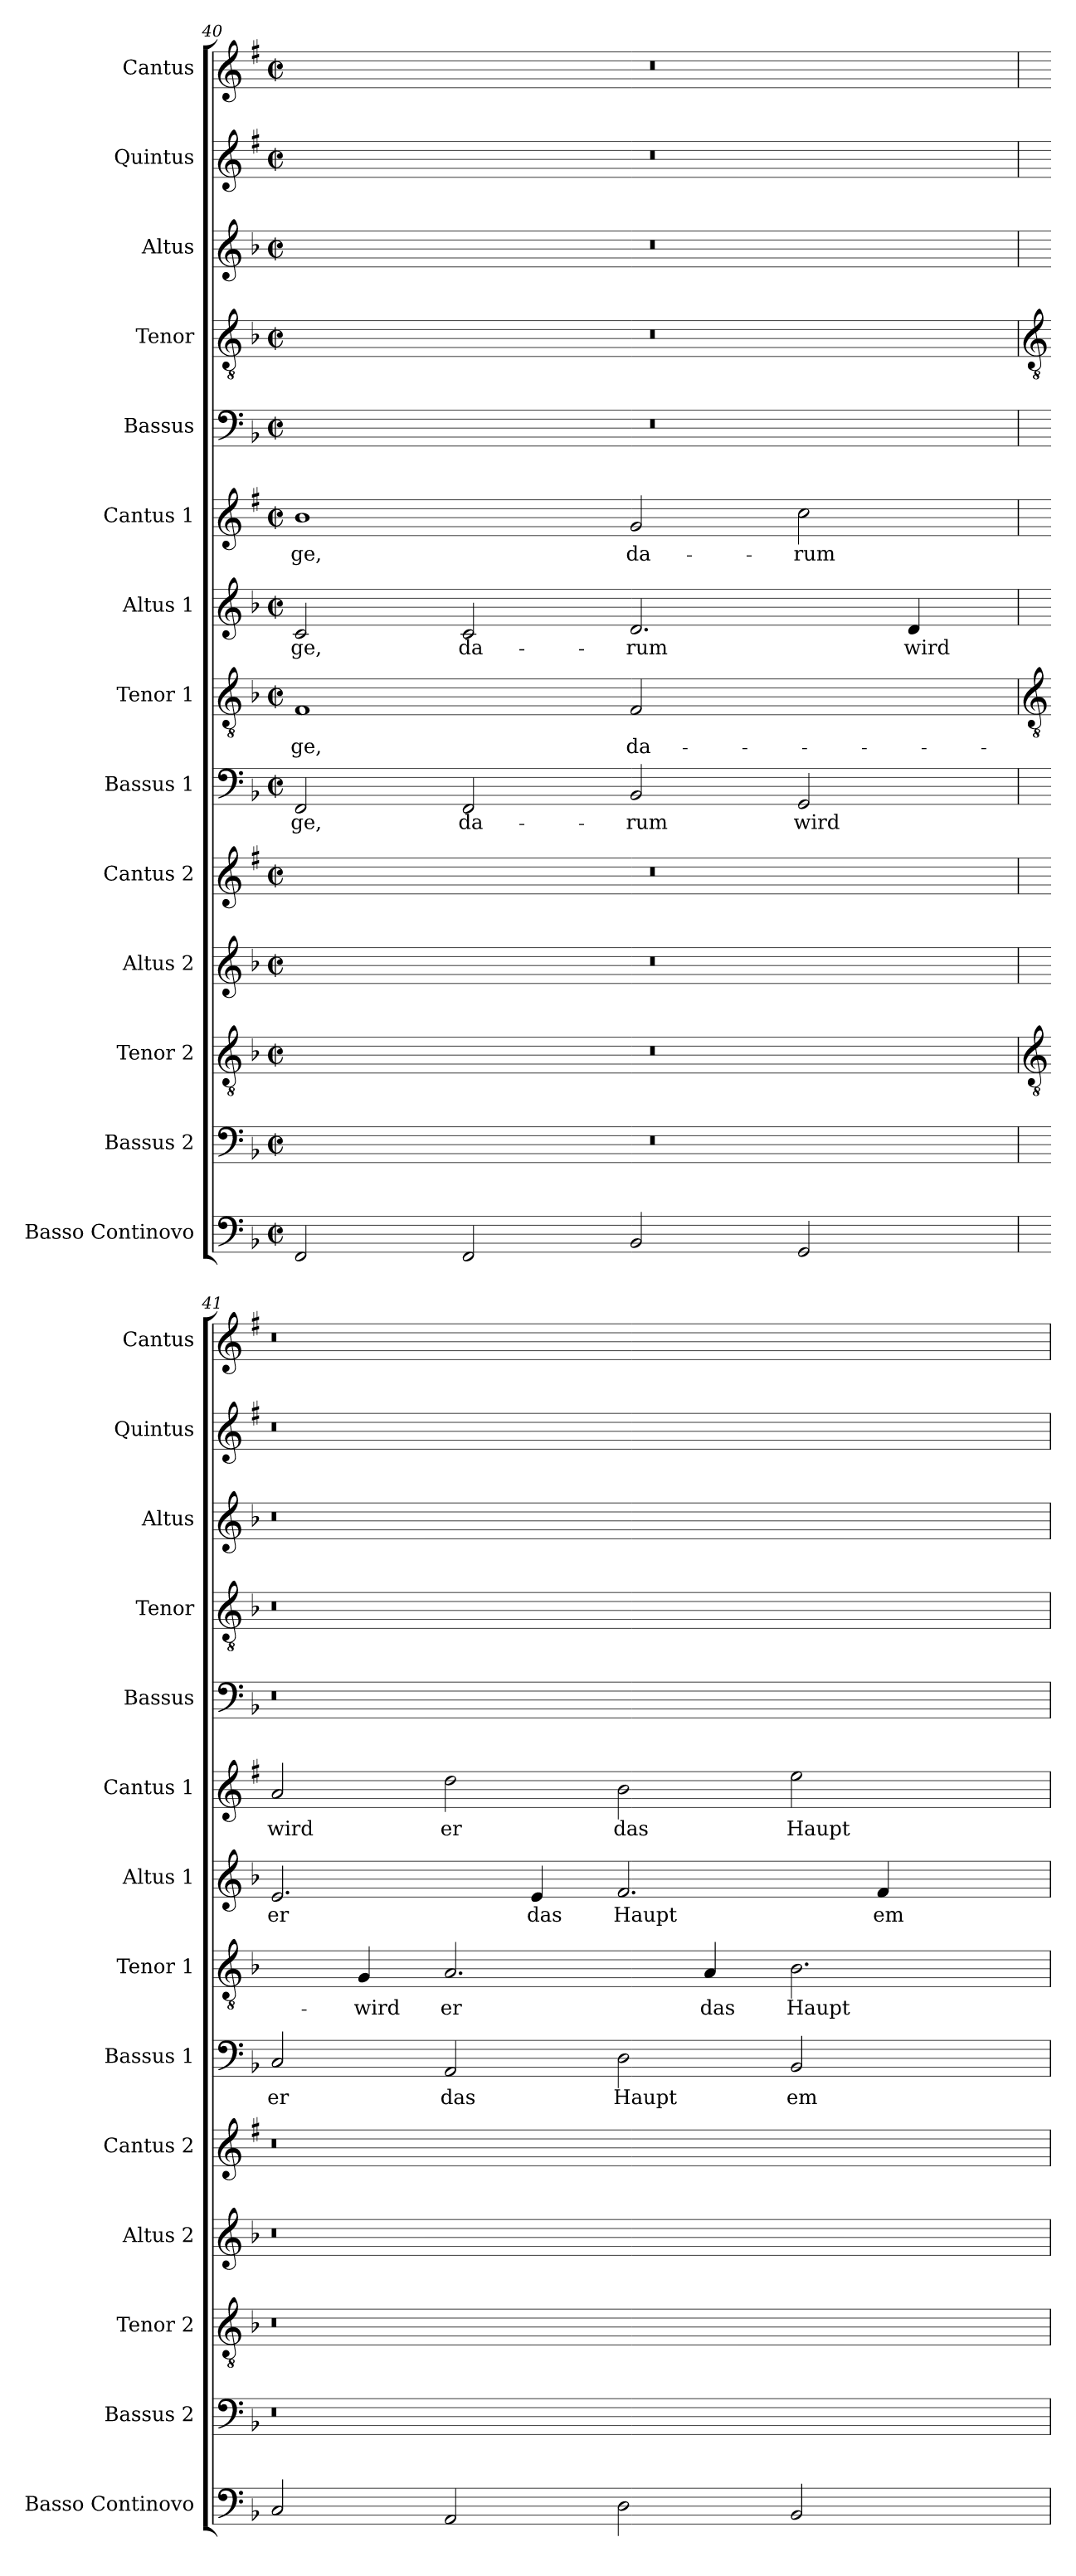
**kern	**kern	**kern	**kern	**kern	**kern	**text	**kern	**text	**kern	**text	**kern	**text	**kern	**kern	**kern	**kern	**kern
*part14	*part13	*part12	*part11	*part10	*part9	*part9	*part8	*part8	*part7	*part7	*part6	*part6	*part5	*part4	*part3	*part2	*part1
*staff14	*staff13	*staff12	*staff11	*staff10	*staff9	*staff9	*staff8	*staff8	*staff7	*staff7	*staff6	*staff6	*staff5	*staff4	*staff3	*staff2	*staff1
*I"Basso Continovo	*I"Bassus 2	*I"Tenor 2	*I"Altus 2	*I"Cantus 2	*I"Bassus 1	*	*I"Tenor 1	*	*I"Altus 1	*	*I"Cantus 1	*	*I"Bassus	*I"Tenor	*I"Altus	*I"Quintus	*I"Cantus
*I'Basso Continovo	*I'Bassus 2	*I'Tenor 2	*I'Altus 2	*I'Cantus 2	*I'Bassus 1	*	*I'Tenor 1	*	*I'Altus 1	*	*I'Cantus 1	*	*I'Bassus	*I'Tenor	*I'Altus	*I'Quintus	*I'Cantus
!!LO:LB:g=z
*clefF4	*clefF4	*clefGv2	*clefG2	*clefG2	*clefF4	*	*clefGv2	*	*clefG2	*	*clefG2	*	*clefF4	*clefGv2	*clefG2	*clefG2	*clefG2
*	*	*	*	*ITrd1c2	*	*	*	*	*	*	*ITrd1c2	*	*	*	*	*ITrd1c2	*ITrd1c2
*k[b-]	*k[b-]	*k[b-]	*k[b-]	*k[b-]	*k[b-]	*	*k[b-]	*	*k[b-]	*	*k[b-]	*	*k[b-]	*k[b-]	*k[b-]	*k[b-]	*k[b-]
*F:	*F:	*F:	*F:	*F:	*F:	*	*F:	*	*F:	*	*F:	*	*F:	*F:	*F:	*F:	*F:
*M4/2	*M4/2	*M4/2	*M4/2	*M4/2	*M4/2	*	*M4/2	*	*M4/2	*	*M4/2	*	*M4/2	*M4/2	*M4/2	*M4/2	*M4/2
*met(c|)	*met(c|)	*met(c|)	*met(c|)	*met(c|)	*met(c|)	*	*met(c|)	*	*met(c|)	*	*met(c|)	*	*met(c|)	*met(c|)	*met(c|)	*met(c|)	*met(c|)
=40	=40	=40	=40	=40	=40	=40	=40	=40	=40	=40	=40	=40	=40	=40	=40	=40	=40
!	!	!	!	!	!	!LO:LY:b	!	!LO:LY:b	!	!LO:LY:b	!	!LO:LY:b	!	!	!	!	!
2FF	0r	0r	0r	0r	2FF	-ge,	1F	-ge,	2c	-ge,	1a	-ge,	0r	0r	0r	0r	0r
!	!	!	!	!	!	!LO:LY:b	!	!	!	!LO:LY:b	!	!	!	!	!	!	!
2FF	.	.	.	.	2FF	da-	.	.	2c	da-	.	.	.	.	.	.	.
!	!	!	!	!	!	!LO:LY:b	!	!LO:LY:b	!	!LO:LY:b	!	!LO:LY:b	!	!	!	!	!
2BB-	.	.	.	.	2BB-	-rum	2F	da-	2.d	-rum	2f	da-	.	.	.	.	.
!	!	!	!	!	!	!LO:LY:b	!	!LO:LY:b	!	!	!	!LO:LY:b	!	!	!	!	!
2GG	.	.	.	.	2GG	wird	[2Gyy	-rum	.	.	2b-	-rum	.	.	.	.	.
!	!	!	!	!	!	!	!	!	!	!LO:LY:b	!	!	!	!	!	!	!
.	.	.	.	.	.	.	.	.	4d	wird	.	.	.	.	.	.	.
!!LO:LB:g=z
=41	=41	=41	=41	=41	=41	=41	=41	=41	=41	=41	=41	=41	=41	=41	=41	=41	=41
*	*	*clefGv2	*	*	*	*	*clefGv2	*	*	*	*	*	*	*clefGv2	*	*	*
!	!	!	!	!	!	!LO:LY:b	!	!	!	!LO:LY:b	!	!LO:LY:b	!	!	!	!	!
2C	0r	0r	0r	0r	2C	er	4Gyy]	.	2.e	er	2g	wird	0r	0r	0r	0r	0r
!	!	!	!	!	!	!	!	!LO:LY:b	!	!	!	!	!	!	!	!	!
.	.	.	.	.	.	.	4G	wird	.	.	.	.	.	.	.	.	.
!	!	!	!	!	!	!LO:LY:b	!	!LO:LY:b	!	!	!	!LO:LY:b	!	!	!	!	!
2AA	.	.	.	.	2AA	das	2.A	er	.	.	2cc	er	.	.	.	.	.
!	!	!	!	!	!	!	!	!	!	!LO:LY:b	!	!	!	!	!	!	!
.	.	.	.	.	.	.	.	.	4e	das	.	.	.	.	.	.	.
!	!	!	!	!	!	!LO:LY:b	!	!	!	!LO:LY:b	!	!LO:LY:b	!	!	!	!	!
2D	.	.	.	.	2D	Haupt	.	.	2.f	Haupt	2a	das	.	.	.	.	.
!	!	!	!	!	!	!	!	!LO:LY:b	!	!	!	!	!	!	!	!	!
.	.	.	.	.	.	.	4A	das	.	.	.	.	.	.	.	.	.
!	!	!	!	!	!	!LO:LY:b	!	!LO:LY:b	!	!	!	!LO:LY:b	!	!	!	!	!
2BB-	.	.	.	.	2BB-	em-	2.B-	Haupt	.	.	2dd	Haupt	.	.	.	.	.
!	!	!	!	!	!	!	!	!	!	!LO:LY:b	!	!	!	!	!	!	!
.	.	.	.	.	.	.	.	.	4f	em-	.	.	.	.	.	.	.
4ryy	4ryy	4ryy	4ryy	4ryy	4ryy	.	.	.	4ryy	.	4ryy	.	4ryy	4ryy	4ryy	4ryy	4ryy
=	=	=	=	=	=	=	=	=	=	=	=	=	=	=	=	=	=
*-	*-	*-	*-	*-	*-	*-	*-	*-	*-	*-	*-	*-	*-	*-	*-	*-	*-
